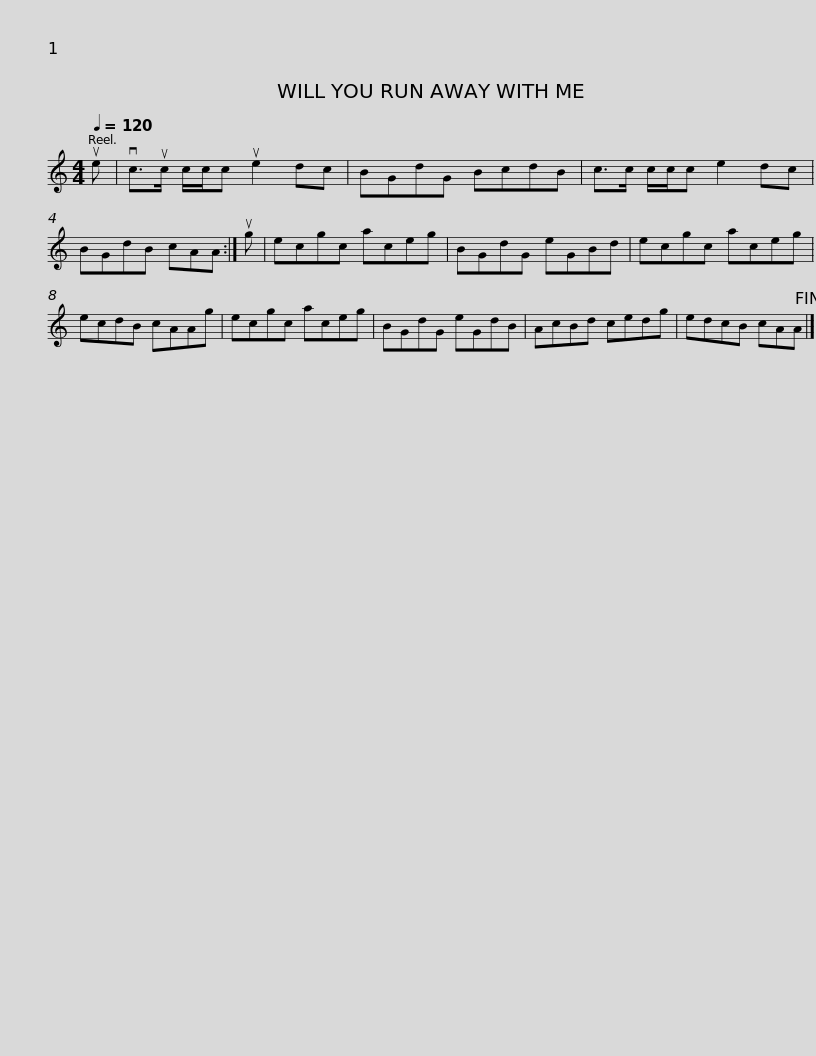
X:1
L:1/8
Q:1/4=120
M:4/4
I:linebreak $
K:C
V:1 treble
V:1
 ue | vc>uc c/c/c ue2 dc | BGdG BcdB | c>c c/c/c e2 dc | BGdB cAA :| %5
 ug | ecgc aceg |$ BGdG eGBd | ecgc aceg | ecdB cAAg | %10
 ecgc aceg | BGdG eGdB | AcBd cedg |$ edcB cAA!fine! |] %14
